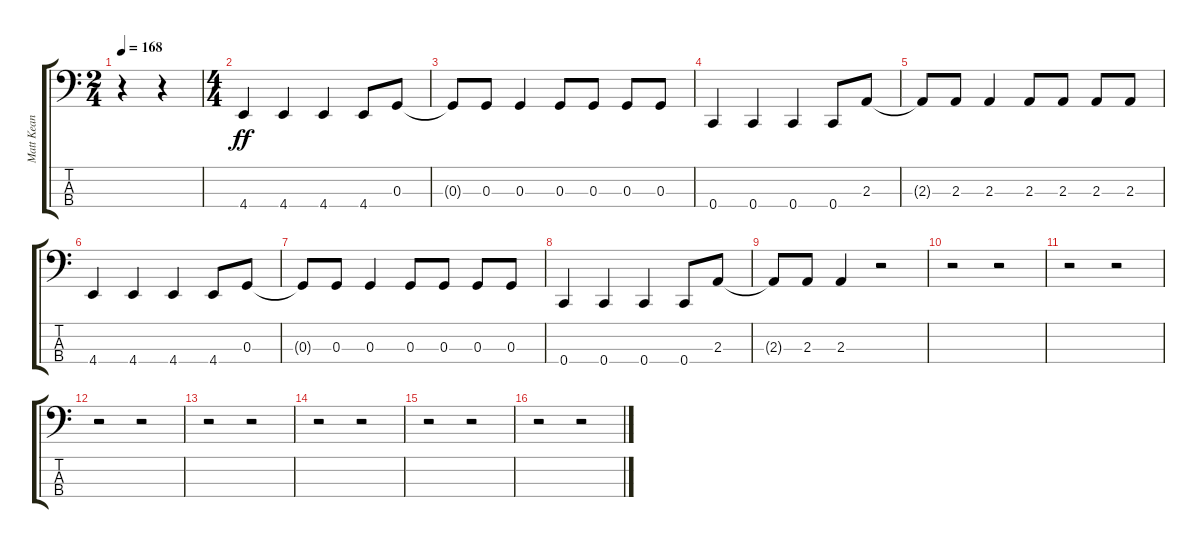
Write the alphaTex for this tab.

\track ("Matt Kean" "Matt Kean") {instrument electricbassfinger}
\staff {score tabs}
\tuning (F2 C2 G1 C1) {hide}
\ts (2 4)
\tempo 168
\clef f4
\ks c
r.4{dy ff instrument electricbassfinger} r.4 |
\ts (4 4)
4.4.4 4.4.4 4.4.4 4.4.8 0.3.8 |
0.3{t}.8 0.3.8 0.3.4 0.3.8 0.3.8 0.3.8 0.3.8 |
0.4.4 0.4.4 0.4.4 0.4.8 2.3.8 |
2.3{t}.8 2.3.8 2.3.4 2.3.8 2.3.8 2.3.8 2.3.8 |
4.4.4 4.4.4 4.4.4 4.4.8 0.3.8 |
0.3{t}.8 0.3.8 0.3.4 0.3.8 0.3.8 0.3.8 0.3.8 |
0.4.4 0.4.4 0.4.4 0.4.8 2.3.8 |
2.3{t}.8 2.3.8 2.3.4 r.2 |
r.2 r.2 |
r.2 r.2 |
r.2 r.2 |
r.2 r.2 |
r.2 r.2 |
r.2 r.2 |
r.2 r.2
